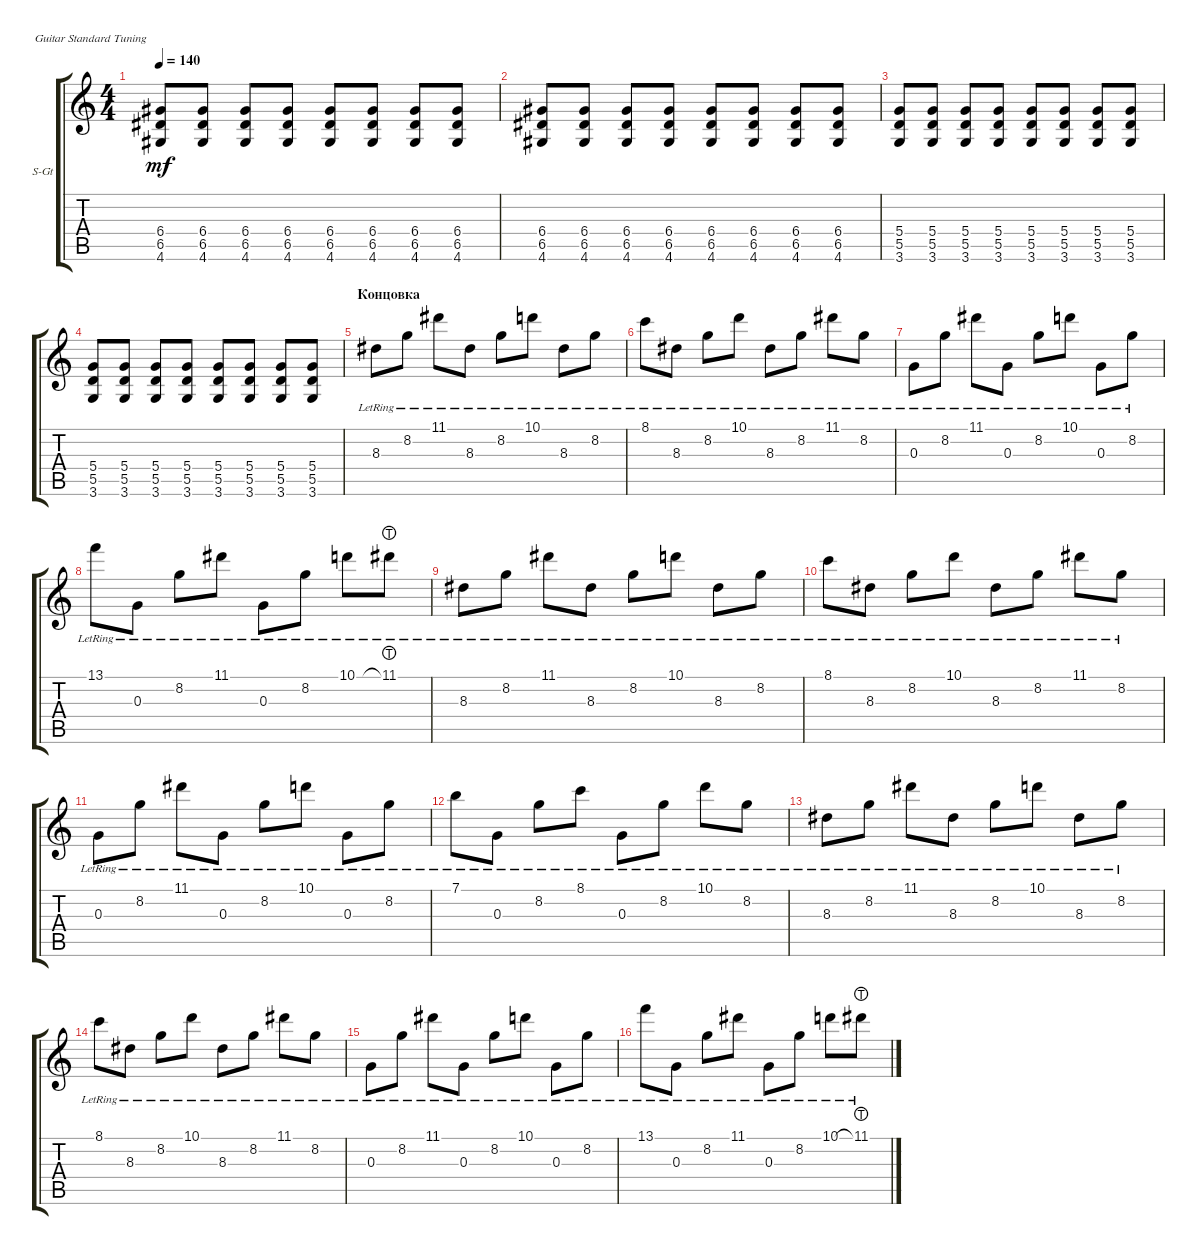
\defaultSystemsLayout 4
\bracketExtendMode groupsimilarinstruments
\firstSystemTrackNameOrientation horizontal
\otherSystemsTrackNameOrientation horizontal
\track ("Гитара" "S-Gt") {instrument acousticguitarsteel}
\staff {score tabs}
\tuning (E4 B3 G3 D3 A2 E2)
\ts (4 4)
\tempo 140
\clef g2
\ks c
(4.6 6.5 6.4).8{dy mf} (4.6 6.5 6.4).8 (4.6 6.5 6.4).8 (4.6 6.5 6.4).8 (4.6 6.5 6.4).8 (4.6 6.5 6.4).8 (4.6 6.5 6.4).8 (4.6 6.5 6.4).8 |
(4.6 6.5 6.4).8 (4.6 6.5 6.4).8 (4.6 6.5 6.4).8 (4.6 6.5 6.4).8 (4.6 6.5 6.4).8 (4.6 6.5 6.4).8 (4.6 6.5 6.4).8 (4.6 6.5 6.4).8 |
(3.6 5.5 5.4).8 (3.6 5.5 5.4).8 (3.6 5.5 5.4).8 (3.6 5.5 5.4).8 (3.6 5.5 5.4).8 (3.6 5.5 5.4).8 (3.6 5.5 5.4).8 (3.6 5.5 5.4).8 |
(3.6 5.5 5.4).8 (3.6 5.5 5.4).8 (3.6 5.5 5.4).8 (3.6 5.5 5.4).8 (3.6 5.5 5.4).8 (3.6 5.5 5.4).8 (3.6 5.5 5.4).8 (3.6 5.5 5.4).8 |
\section ("" "Концовка")
8.3{lr}.8 8.2{lr}.8 11.1{lr}.8 8.3{lr}.8 8.2{lr}.8 10.1{lr}.8 8.3{lr}.8 8.2{lr}.8 |
8.1{lr}.8 8.3{lr}.8 8.2{lr}.8 10.1{lr}.8 8.3{lr}.8 8.2{lr}.8 11.1{lr}.8 8.2{lr}.8 |
0.3{lr}.8 8.2{lr}.8 11.1{lr}.8 0.3{lr}.8 8.2{lr}.8 10.1{lr}.8 0.3{lr}.8 8.2{lr}.8 |
13.1{lr}.8 0.3{lr}.8 8.2{lr}.8 11.1{lr}.8 0.3{lr}.8 8.2{lr}.8 10.1{lr}.8 11.1{lht lr}.8 |
8.3{lr}.8 8.2{lr}.8 11.1{lr}.8 8.3{lr}.8 8.2{lr}.8 10.1{lr}.8 8.3{lr}.8 8.2{lr}.8 |
8.1{lr}.8 8.3{lr}.8 8.2{lr}.8 10.1{lr}.8 8.3{lr}.8 8.2{lr}.8 11.1{lr}.8 8.2{lr}.8 |
0.3{lr}.8 8.2{lr}.8 11.1{lr}.8 0.3{lr}.8 8.2{lr}.8 10.1{lr}.8 0.3{lr}.8 8.2{lr}.8 |
7.1{lr}.8 0.3{lr}.8 8.2{lr}.8 8.1{lr}.8 0.3{lr}.8 8.2{lr}.8 10.1{lr}.8 8.2{lr}.8 |
8.3{lr}.8 8.2{lr}.8 11.1{lr}.8 8.3{lr}.8 8.2{lr}.8 10.1{lr}.8 8.3{lr}.8 8.2{lr}.8 |
8.1{lr}.8 8.3{lr}.8 8.2{lr}.8 10.1{lr}.8 8.3{lr}.8 8.2{lr}.8 11.1{lr}.8 8.2{lr}.8 |
0.3{lr}.8 8.2{lr}.8 11.1{lr}.8 0.3{lr}.8 8.2{lr}.8 10.1{lr}.8 0.3{lr}.8 8.2{lr}.8 |
13.1{lr}.8 0.3{lr}.8 8.2{lr}.8 11.1{lr}.8 0.3{lr}.8 8.2{lr}.8 10.1{lr}.8 11.1{lht lr}.8
